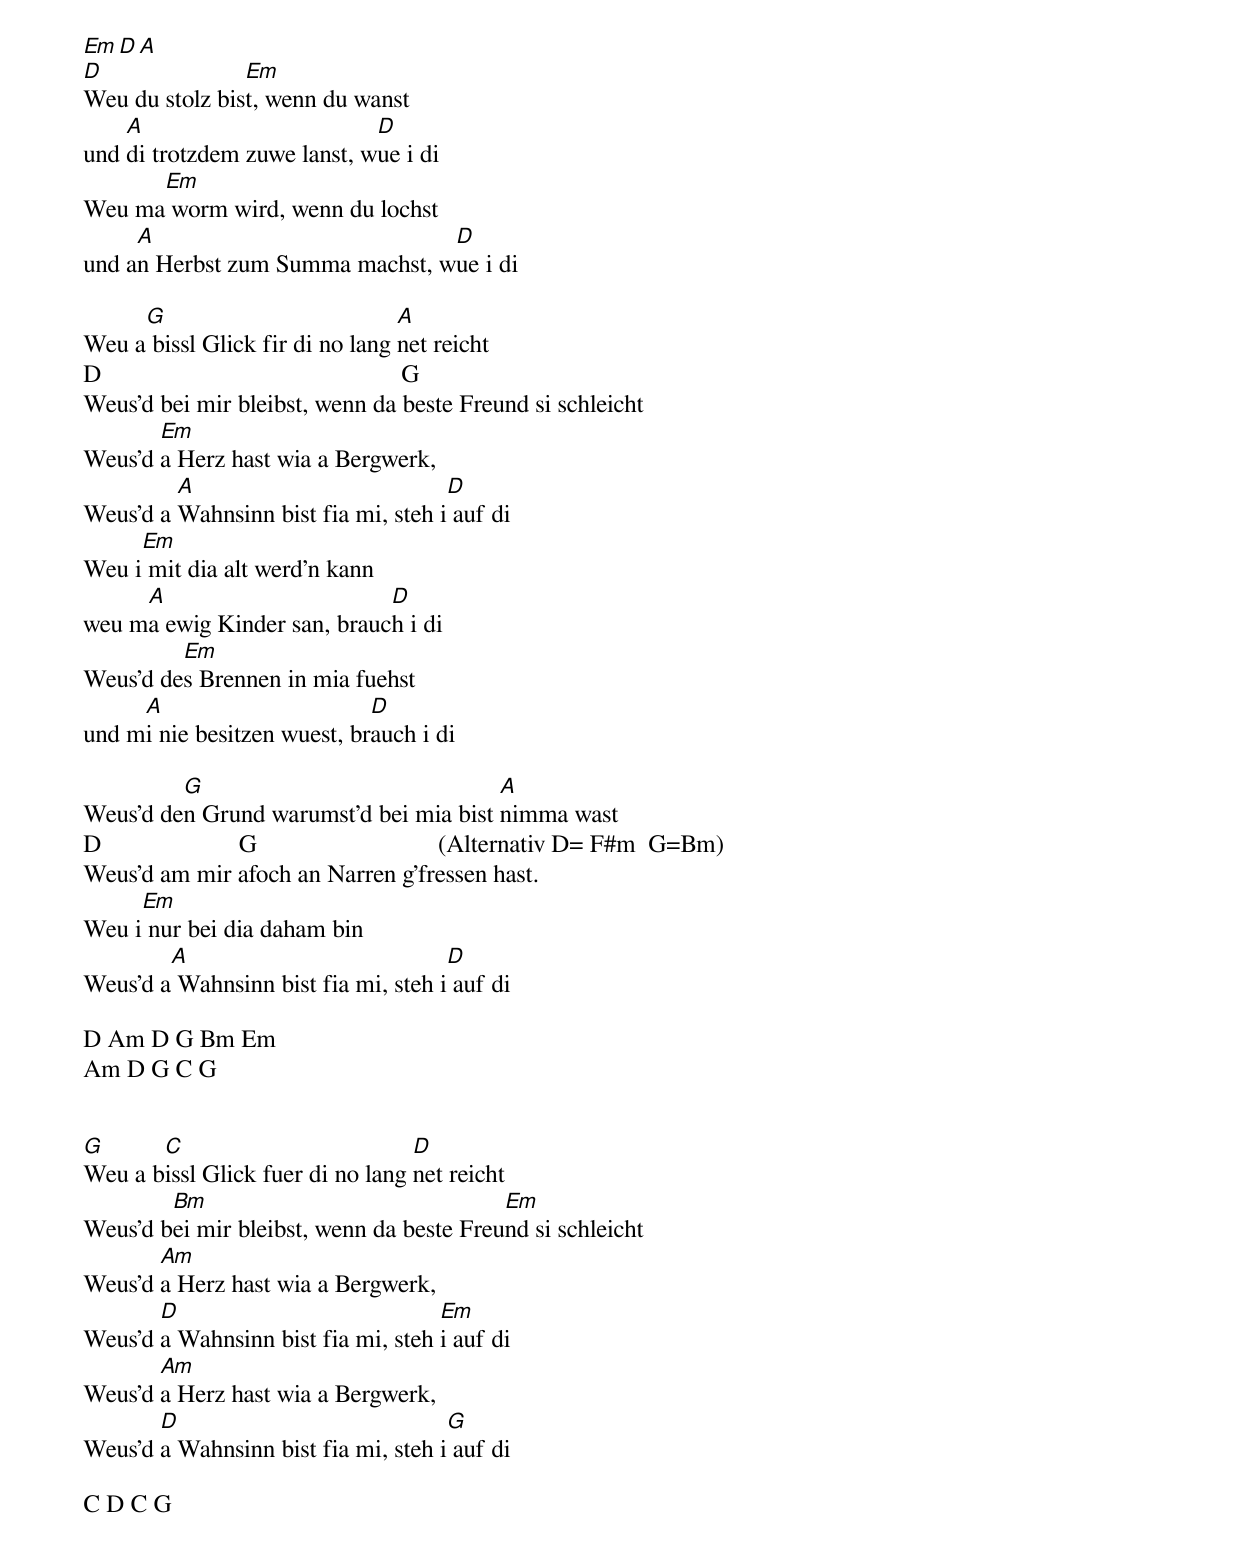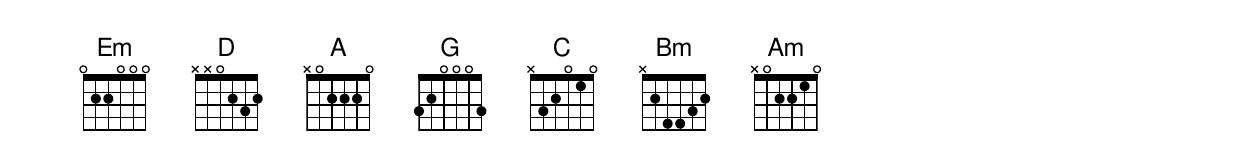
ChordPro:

[Em][D][A]
[D]Weu du stolz bis[Em]t, wenn du wanst
und [A]di trotzdem zuwe lanst, w[D]ue i di
Weu ma[Em] worm wird, wenn du lochst
und a[A]n Herbst zum Summa machst, w[D]ue i di

Weu a[G] bissl Glick fir di no lang [A]net reicht
D                                                G
Weus'd bei mir bleibst, wenn da beste Freund si schleicht
Weus'd [Em]a Herz hast wia a Bergwerk,
Weus'd a [A]Wahnsinn bist fia mi, steh i[D] auf di
Weu i[Em] mit dia alt werd'n kann
weu m[A]a ewig Kinder san, brauc[D]h i di
Weus'd de[Em]s Brennen in mia fuehst
und m[A]i nie besitzen wuest, br[D]auch i di

Weus'd de[G]n Grund warumst'd bei mia bist [A]nimma wast
D                      G                             (Alternativ D= F#m  G=Bm)
Weus'd am mir afoch an Narren g'fressen hast.
Weu i[Em] nur bei dia daham bin
Weus'd a[A] Wahnsinn bist fia mi, steh i[D] auf di

D Am D G Bm Em
Am D G C G


[G]Weu a b[C]issl Glick fuer di no lang [D]net reicht
Weus'd b[Bm]ei mir bleibst, wenn da beste Freu[Em]nd si schleicht
Weus'd [Am]a Herz hast wia a Bergwerk,
Weus'd [D]a Wahnsinn bist fia mi, steh [Em]i auf di
Weus'd [Am]a Herz hast wia a Bergwerk,
Weus'd [D]a Wahnsinn bist fia mi, steh i[G] auf di

C D C G
